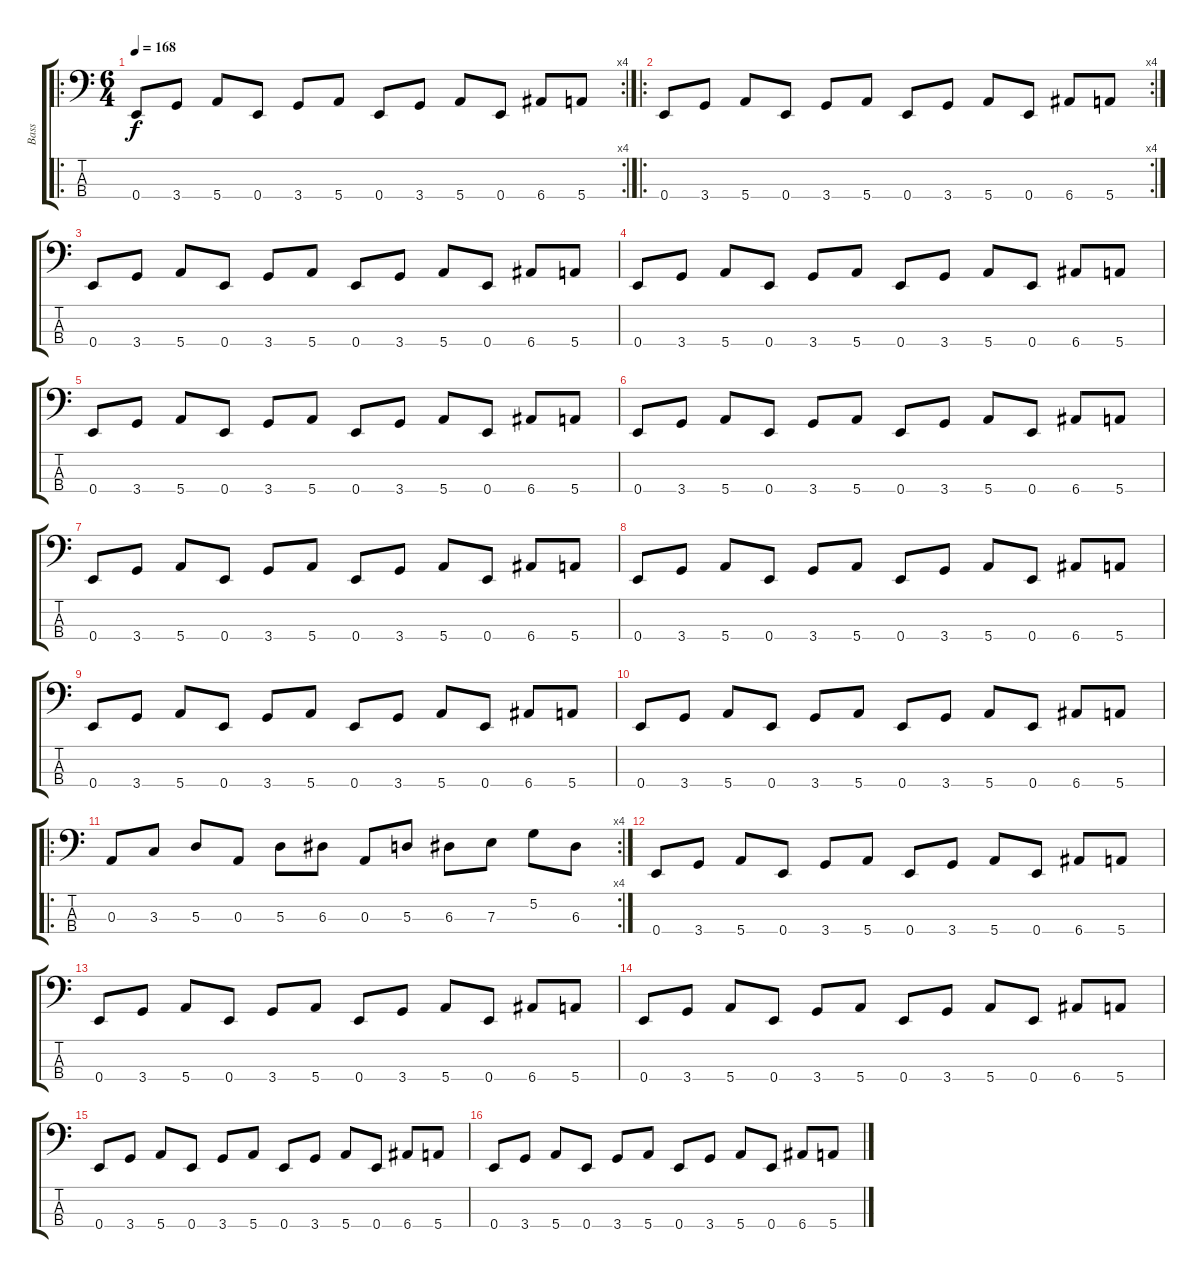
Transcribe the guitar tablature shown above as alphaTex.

\track ("Bass" "Bass") {instrument electricbasspick}
\staff {score tabs}
\tuning (G2 D2 A1 E1) {hide}
\ro
\rc 4
\ts (6 4)
\tempo 168
\clef f4
\ks c
0.4.8{dy f instrument electricbasspick} 3.4.8 5.4.8 0.4.8 3.4.8 5.4.8 0.4.8 3.4.8 5.4.8 0.4.8 6.4.8 5.4.8 |
\ro
\rc 4
0.4.8 3.4.8 5.4.8 0.4.8 3.4.8 5.4.8 0.4.8 3.4.8 5.4.8 0.4.8 6.4.8 5.4.8 |
0.4.8 3.4.8 5.4.8 0.4.8 3.4.8 5.4.8 0.4.8 3.4.8 5.4.8 0.4.8 6.4.8 5.4.8 |
0.4.8 3.4.8 5.4.8 0.4.8 3.4.8 5.4.8 0.4.8 3.4.8 5.4.8 0.4.8 6.4.8 5.4.8 |
0.4.8 3.4.8 5.4.8 0.4.8 3.4.8 5.4.8 0.4.8 3.4.8 5.4.8 0.4.8 6.4.8 5.4.8 |
0.4.8 3.4.8 5.4.8 0.4.8 3.4.8 5.4.8 0.4.8 3.4.8 5.4.8 0.4.8 6.4.8 5.4.8 |
0.4.8 3.4.8 5.4.8 0.4.8 3.4.8 5.4.8 0.4.8 3.4.8 5.4.8 0.4.8 6.4.8 5.4.8 |
0.4.8 3.4.8 5.4.8 0.4.8 3.4.8 5.4.8 0.4.8 3.4.8 5.4.8 0.4.8 6.4.8 5.4.8 |
0.4.8 3.4.8 5.4.8 0.4.8 3.4.8 5.4.8 0.4.8 3.4.8 5.4.8 0.4.8 6.4.8 5.4.8 |
0.4.8 3.4.8 5.4.8 0.4.8 3.4.8 5.4.8 0.4.8 3.4.8 5.4.8 0.4.8 6.4.8 5.4.8 |
\ro
\rc 4
0.3.8 3.3.8 5.3.8 0.3.8 5.3.8 6.3.8 0.3.8 5.3.8 6.3.8 7.3.8 5.2.8 6.3.8 |
0.4.8 3.4.8 5.4.8 0.4.8 3.4.8 5.4.8 0.4.8 3.4.8 5.4.8 0.4.8 6.4.8 5.4.8 |
0.4.8 3.4.8 5.4.8 0.4.8 3.4.8 5.4.8 0.4.8 3.4.8 5.4.8 0.4.8 6.4.8 5.4.8 |
0.4.8 3.4.8 5.4.8 0.4.8 3.4.8 5.4.8 0.4.8 3.4.8 5.4.8 0.4.8 6.4.8 5.4.8 |
0.4.8 3.4.8 5.4.8 0.4.8 3.4.8 5.4.8 0.4.8 3.4.8 5.4.8 0.4.8 6.4.8 5.4.8 |
0.4.8 3.4.8 5.4.8 0.4.8 3.4.8 5.4.8 0.4.8 3.4.8 5.4.8 0.4.8 6.4.8 5.4.8
